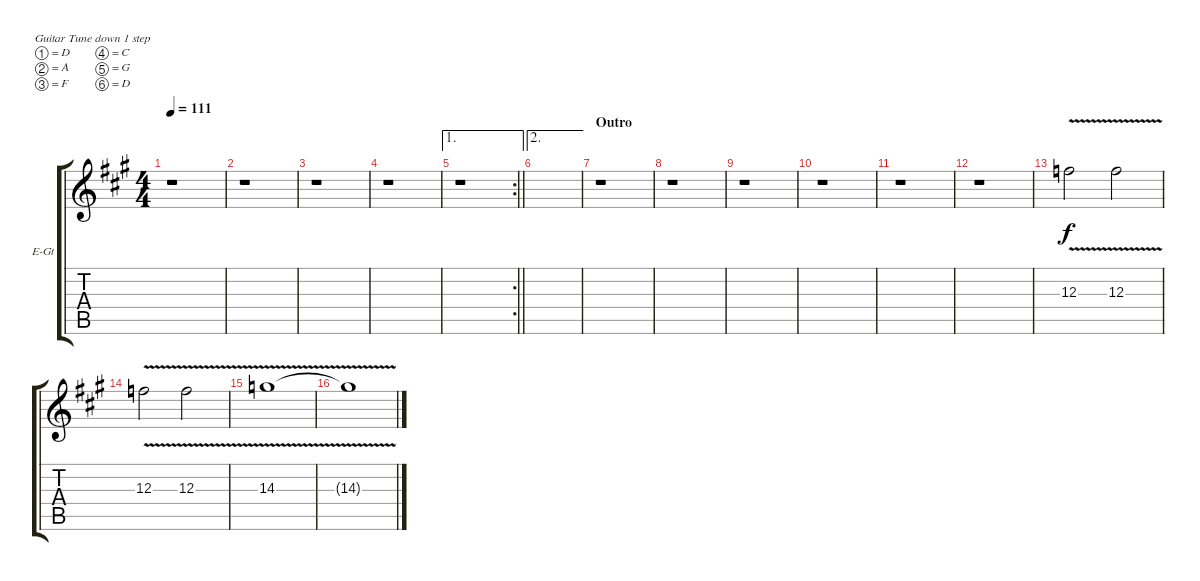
\bracketExtendMode groupsimilarinstruments
\firstSystemTrackNameOrientation horizontal
\otherSystemsTrackNameOrientation horizontal
\track ("Fills" "E-Gt") {instrument distortionguitar}
\staff {score tabs}
\tuning (D4 A3 F3 C3 G2 D2)
\ts (4 4)
\tempo 111
\clef g2
\ks a
r.1{dy f} |
r.1 |
r.1 |
r.1 |
\ae 1
\rc 2
\barLineRight lightlight
r.1 |
\ae 2
|
\section ("" "Outro")
r.1 |
r.1 |
r.1 |
r.1 |
r.1 |
r.1 |
12.3{v}.2 12.3{v}.2 |
12.3{v}.2 12.3{v}.2 |
14.3{v}.1 |
14.3{v t}.1
